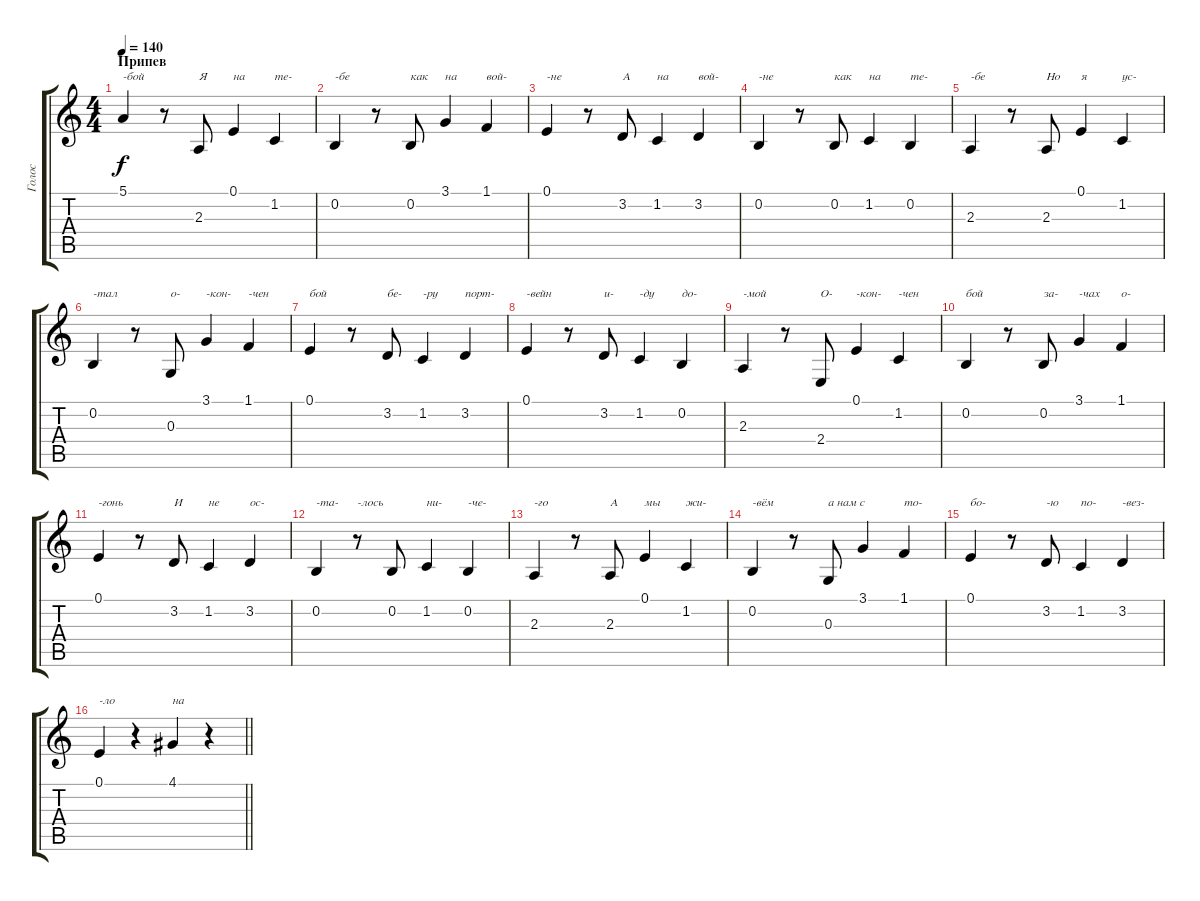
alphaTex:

\track ("Голос" "Голос") {solo instrument lead8bassandlead}
\staff {score tabs}
\tuning (E4 B3 G3 D3 A2 E2) {hide}
\ts (4 4)
\section ("" "Припев ")
\tempo 140
\clef g2
\ks c
5.1.4{txt "-бой" dy f} r.8 2.3.8{txt "Я"} 0.1.4{txt "на"} 1.2.4{txt "те-"} |
0.2.4{txt "-бе"} r.8 0.2.8{txt "как"} 3.1.4{txt "на"} 1.1.4{txt "вой-"} |
0.1.4{txt "-не"} r.8 3.2.8{txt "А"} 1.2.4{txt "на"} 3.2.4{txt "вой-"} |
0.2.4{txt "-не"} r.8 0.2.8{txt "как"} 1.2.4{txt "на"} 0.2.4{txt "те-"} |
2.3.4{txt "-бе"} r.8 2.3.8{txt "Но"} 0.1.4{txt "я"} 1.2.4{txt "ус-"} |
0.2.4{txt "-тал"} r.8 0.3.8{txt "о-"} 3.1.4{txt "-кон-"} 1.1.4{txt "-чен"} |
0.1.4{txt "бой"} r.8 3.2.8{txt "бе-"} 1.2.4{txt "-ру"} 3.2.4{txt "порт-"} |
0.1.4{txt "-вейн"} r.8 3.2.8{txt "и-"} 1.2.4{txt "-ду"} 0.2.4{txt "до-"} |
2.3.4{txt "-мой"} r.8 2.4.8{txt "О-"} 0.1.4{txt "-кон-"} 1.2.4{txt "-чен"} |
0.2.4{txt "бой"} r.8 0.2.8{txt "за-"} 3.1.4{txt "-чах"} 1.1.4{txt "о-"} |
0.1.4{txt "-гонь"} r.8 3.2.8{txt "И"} 1.2.4{txt "не"} 3.2.4{txt "ос-"} |
0.2.4{txt "-та-"} r.8{txt "-лось"} 0.2.8 1.2.4{txt "ни-"} 0.2.4{txt "-че-"} |
2.3.4{txt "-го"} r.8 2.3.8{txt "А"} 0.1.4{txt "мы"} 1.2.4{txt "жи-"} |
0.2.4{txt "-вём"} r.8 0.3.8{txt "а нам с"} 3.1.4 1.1.4{txt "то-"} |
0.1.4{txt "бо-"} r.8 3.2.8{txt "-ю"} 1.2.4{txt "по-"} 3.2.4{txt "-вез-"} |
\barLineRight lightlight
0.1.4{txt "-ло"} r.4 4.1.4{txt "на"} r.4
